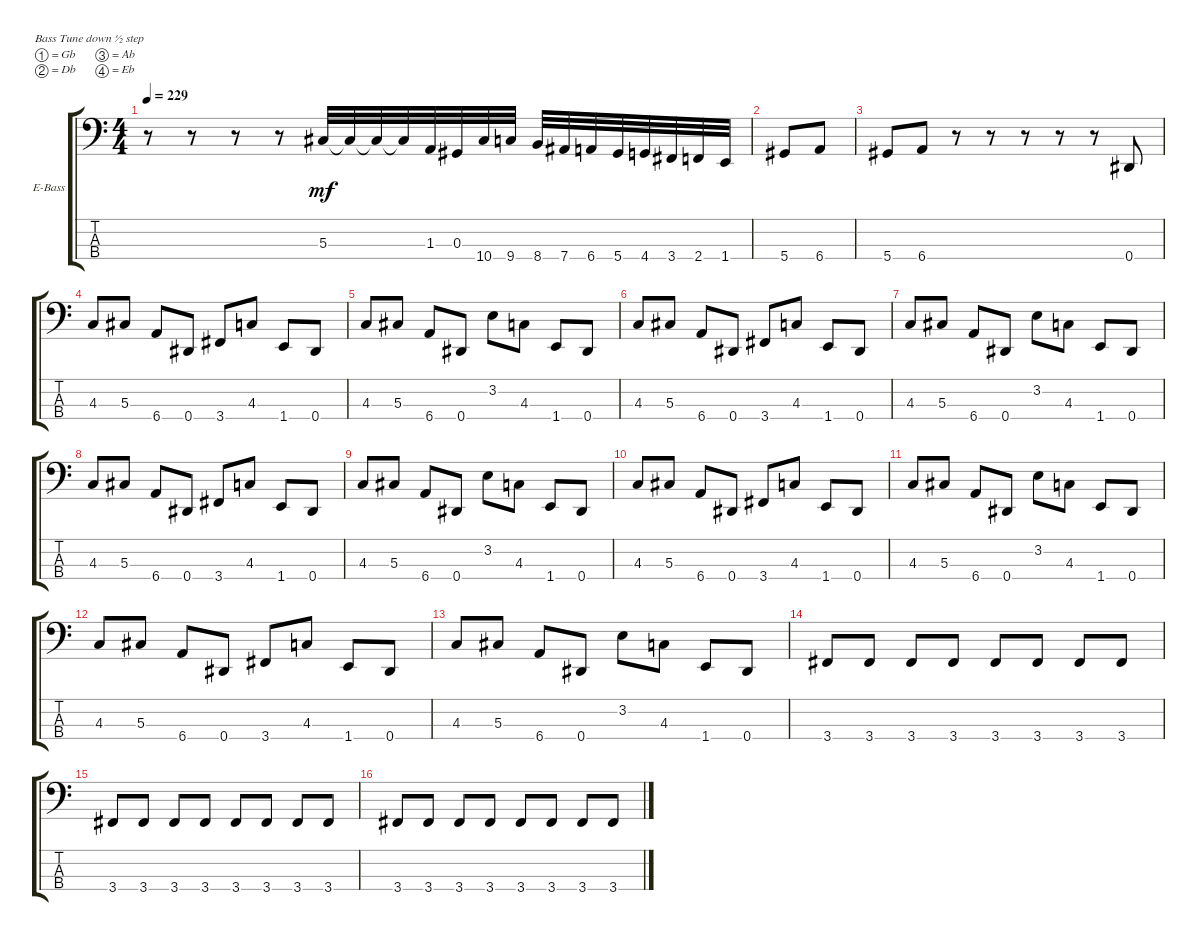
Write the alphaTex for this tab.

\defaultSystemsLayout 4
\bracketExtendMode groupsimilarinstruments
\firstSystemTrackNameOrientation horizontal
\otherSystemsTrackNameOrientation horizontal
\track ("Electric Bass" "E-Bass") {instrument electricbassfinger}
\staff {score tabs}
\tuning (Gb2 Db2 Ab1 Eb1)
\ts (4 4)
\tempo 229
\clef f4
\scale
0.487395
\ks c
r.8{dy mf instrument electricbassfinger} r.8 r.8 r.8 5.3.32 5.3{t}.32 5.3{t}.32 5.3{t}.32 1.3.32 0.3.32 10.4.32 9.4.32 8.4.32 7.4.32 6.4.32 5.4.32 4.4.32 3.4.32 2.4.32 1.4.32 |
\scale
0.256303 5.4.8 6.4.8 |
\scale
0.256303 5.4.8 6.4.8 r.8 r.8 r.8 r.8 r.8 0.4.8 |
4.3.8 5.3.8 6.4.8 0.4.8 3.4.8 4.3.8 1.4.8 0.4.8 |
4.3.8 5.3.8 6.4.8 0.4.8 3.2.8 4.3.8 1.4.8 0.4.8 |
4.3.8 5.3.8 6.4.8 0.4.8 3.4.8 4.3.8 1.4.8 0.4.8 |
4.3.8 5.3.8 6.4.8 0.4.8 3.2.8 4.3.8 1.4.8 0.4.8 |
4.3.8 5.3.8 6.4.8 0.4.8 3.4.8 4.3.8 1.4.8 0.4.8 |
4.3.8 5.3.8 6.4.8 0.4.8 3.2.8 4.3.8 1.4.8 0.4.8 |
4.3.8 5.3.8 6.4.8 0.4.8 3.4.8 4.3.8 1.4.8 0.4.8 |
4.3.8 5.3.8 6.4.8 0.4.8 3.2.8 4.3.8 1.4.8 0.4.8 |
4.3.8 5.3.8 6.4.8 0.4.8 3.4.8 4.3.8 1.4.8 0.4.8 |
4.3.8 5.3.8 6.4.8 0.4.8 3.2.8 4.3.8 1.4.8 0.4.8 |
3.4.8 3.4.8 3.4.8 3.4.8 3.4.8 3.4.8 3.4.8 3.4.8 |
3.4.8 3.4.8 3.4.8 3.4.8 3.4.8 3.4.8 3.4.8 3.4.8 |
3.4.8 3.4.8 3.4.8 3.4.8 3.4.8 3.4.8 3.4.8 3.4.8
